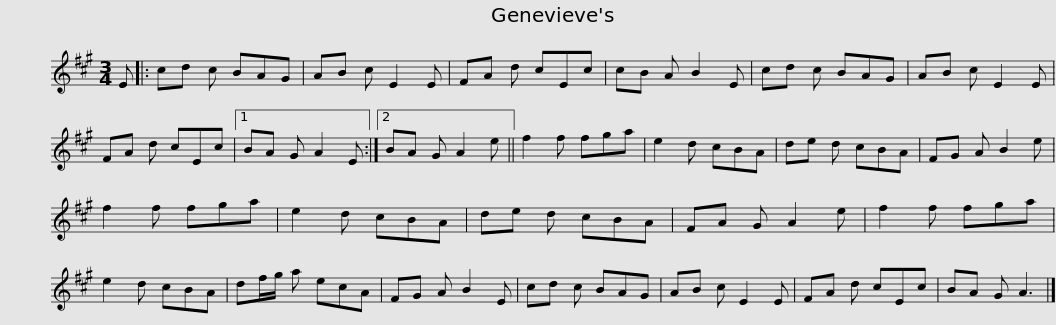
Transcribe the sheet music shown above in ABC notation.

X:1
L:1/8
M:3/4
I:linebreak $
K:A
V:1 treble
V:1
 E |: cd c BAG | AB c E2 E | FA d cEc | cB A B2 E | %5
 cd c BAG | AB c E2 E | FA d cEc |1$ BA G A2 E :|2 BA G A2 e || %10
 f2 f fga | e2 d cBA | de d cBA | FG A B2 e | f2 f fga | %15
 e2 d cBA |$ de d cBA | FA G A2 e | f2 f fga | e2 d cBA | %20
 df/g/ a ecA | FG A B2 E | cd c BAG |$ AB c E2 E | FA d cEc | %25
 BA G A3 |] %26
